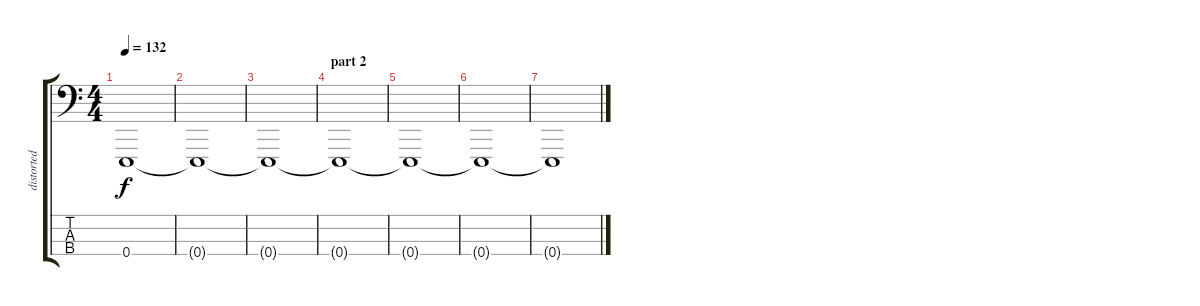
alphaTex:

\track ("distorted bass" "distorted ") {instrument lead2sawtooth}
\staff {score tabs}
\tuning (G2 D2 A1 E1) {hide}
\ts (4 4)
\tempo 132
\clef f4
\ks c
0.4{t}.1{dy f} |
0.4{t}.1 |
0.4{t}.1 |
\section ("" "part 2")
0.4{t}.1{volume 0} |
0.4{t}.1 |
0.4{t}.1 |
0.4{t}.1
